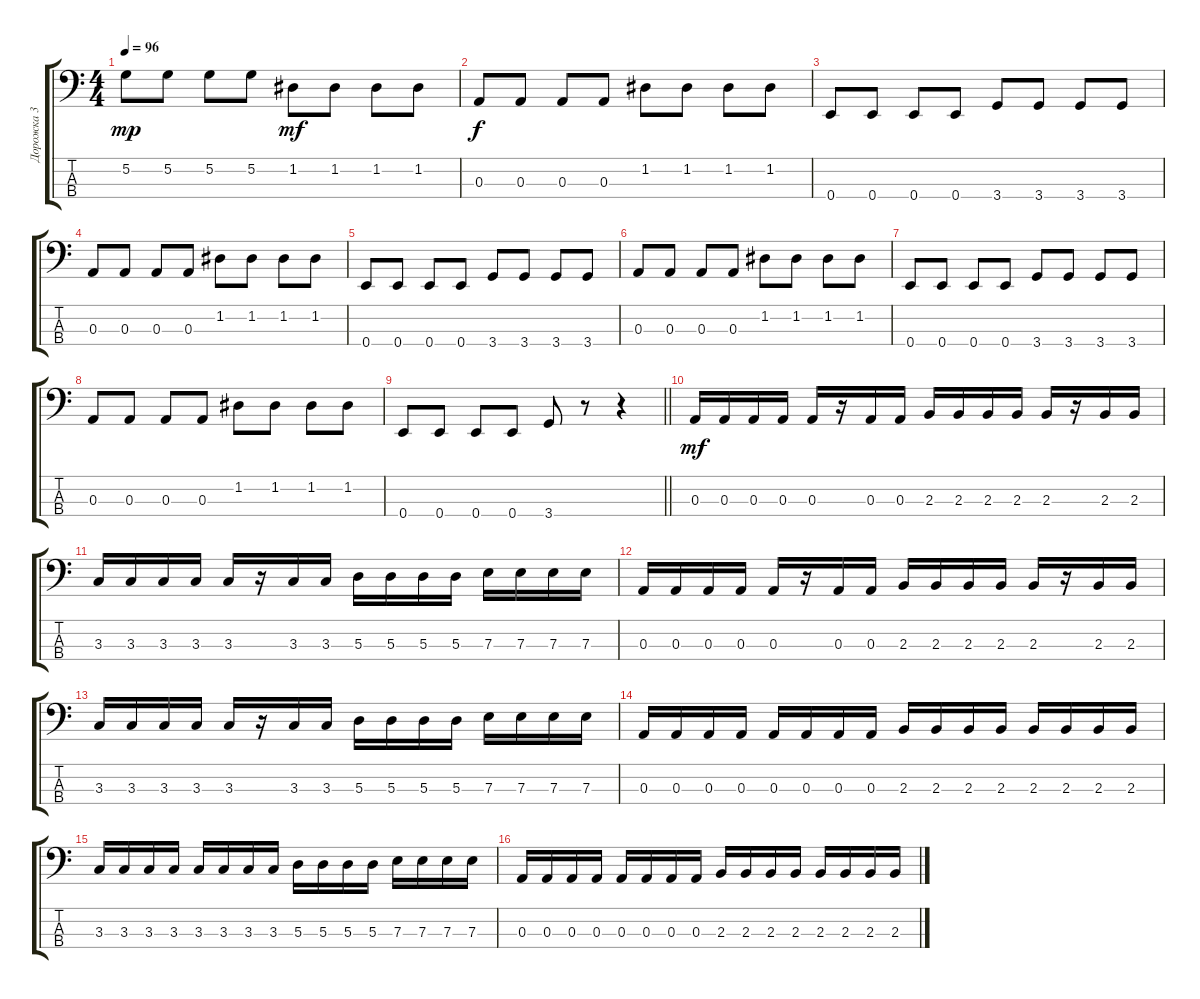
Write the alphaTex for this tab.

\track ("Дорожка 3" "Дорожка 3") {instrument electricbasspick}
\staff {score tabs}
\tuning (G2 D2 A1 E1) {hide}
\ts (4 4)
\tempo 96
\clef f4
\ks c
5.2.8{dy mp} 5.2.8 5.2.8 5.2.8 1.2.8{dy mf} 1.2.8 1.2.8 1.2.8 |
0.3.8{dy f} 0.3.8 0.3.8 0.3.8 1.2.8 1.2.8 1.2.8 1.2.8 |
0.4.8 0.4.8 0.4.8 0.4.8 3.4.8 3.4.8 3.4.8 3.4.8 |
0.3.8 0.3.8 0.3.8 0.3.8 1.2.8 1.2.8 1.2.8 1.2.8 |
0.4.8 0.4.8 0.4.8 0.4.8 3.4.8 3.4.8 3.4.8 3.4.8 |
0.3.8 0.3.8 0.3.8 0.3.8 1.2.8 1.2.8 1.2.8 1.2.8 |
0.4.8 0.4.8 0.4.8 0.4.8 3.4.8 3.4.8 3.4.8 3.4.8 |
0.3.8 0.3.8 0.3.8 0.3.8 1.2.8 1.2.8 1.2.8 1.2.8 |
\barLineRight lightlight
0.4.8 0.4.8 0.4.8 0.4.8 3.4.8 r.8 r.4 |
0.3.16{dy mf} 0.3.16 0.3.16 0.3.16 0.3.16 r.16 0.3.16 0.3.16 2.3.16 2.3.16 2.3.16 2.3.16 2.3.16 r.16 2.3.16 2.3.16 |
3.3.16 3.3.16 3.3.16 3.3.16 3.3.16 r.16 3.3.16 3.3.16 5.3.16 5.3.16 5.3.16 5.3.16 7.3.16 7.3.16 7.3.16 7.3.16 |
0.3.16 0.3.16 0.3.16 0.3.16 0.3.16 r.16 0.3.16 0.3.16 2.3.16 2.3.16 2.3.16 2.3.16 2.3.16 r.16 2.3.16 2.3.16 |
3.3.16 3.3.16 3.3.16 3.3.16 3.3.16 r.16 3.3.16 3.3.16 5.3.16 5.3.16 5.3.16 5.3.16 7.3.16 7.3.16 7.3.16 7.3.16 |
0.3.16 0.3.16 0.3.16 0.3.16 0.3.16 0.3.16 0.3.16 0.3.16 2.3.16 2.3.16 2.3.16 2.3.16 2.3.16 2.3.16 2.3.16 2.3.16 |
3.3.16 3.3.16 3.3.16 3.3.16 3.3.16 3.3.16 3.3.16 3.3.16 5.3.16 5.3.16 5.3.16 5.3.16 7.3.16 7.3.16 7.3.16 7.3.16 |
0.3.16 0.3.16 0.3.16 0.3.16 0.3.16 0.3.16 0.3.16 0.3.16 2.3.16 2.3.16 2.3.16 2.3.16 2.3.16 2.3.16 2.3.16 2.3.16
